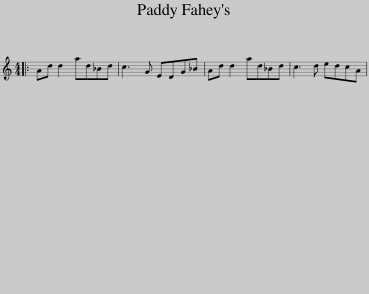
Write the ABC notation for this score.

X:1
L:1/8
M:4/4
I:linebreak $
K:C
V:1 treble
V:1
|: Ad d2 ad_Bd | c3 G EDG_B | Ad d2 ad_Bd | c3 d edcA | %4
